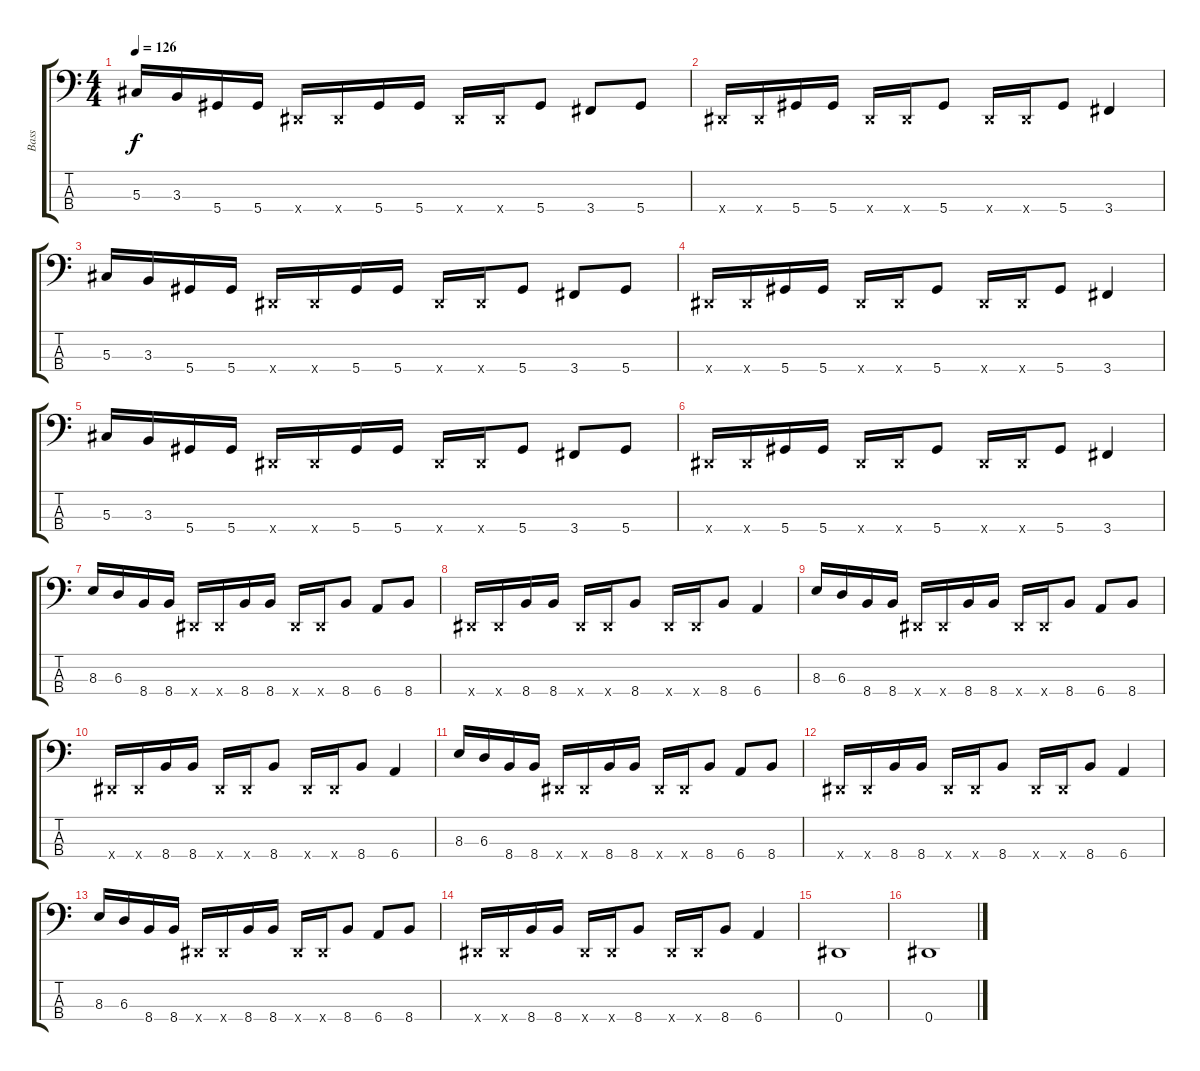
\track ("Bass" "Bass") {instrument electricbasspick}
\staff {score tabs}
\tuning (Gb2 Db2 Ab1 Eb1) {hide}
\ts (4 4)
\tempo 126
\clef f4
\ks c
5.3.16{dy f} 3.3.16 5.4.16 5.4.16 0.4{x}.16 0.4{x}.16 5.4.16 5.4.16 0.4{x}.16 0.4{x}.16 5.4.8 3.4.8 5.4.8 |
0.4{x}.16 0.4{x}.16 5.4.16 5.4.16 0.4{x}.16 0.4{x}.16 5.4.8 0.4{x}.16 0.4{x}.16 5.4.8 3.4.4 |
5.3.16 3.3.16 5.4.16 5.4.16 0.4{x}.16 0.4{x}.16 5.4.16 5.4.16 0.4{x}.16 0.4{x}.16 5.4.8 3.4.8 5.4.8 |
0.4{x}.16 0.4{x}.16 5.4.16 5.4.16 0.4{x}.16 0.4{x}.16 5.4.8 0.4{x}.16 0.4{x}.16 5.4.8 3.4.4 |
5.3.16 3.3.16 5.4.16 5.4.16 0.4{x}.16 0.4{x}.16 5.4.16 5.4.16 0.4{x}.16 0.4{x}.16 5.4.8 3.4.8 5.4.8 |
0.4{x}.16 0.4{x}.16 5.4.16 5.4.16 0.4{x}.16 0.4{x}.16 5.4.8 0.4{x}.16 0.4{x}.16 5.4.8 3.4.4 |
8.3.16 6.3.16 8.4.16 8.4.16 0.4{x}.16 0.4{x}.16 8.4.16 8.4.16 0.4{x}.16 0.4{x}.16 8.4.8 6.4.8 8.4.8 |
0.4{x}.16 0.4{x}.16 8.4.16 8.4.16 0.4{x}.16 0.4{x}.16 8.4.8 0.4{x}.16 0.4{x}.16 8.4.8 6.4.4 |
8.3.16 6.3.16 8.4.16 8.4.16 0.4{x}.16 0.4{x}.16 8.4.16 8.4.16 0.4{x}.16 0.4{x}.16 8.4.8 6.4.8 8.4.8 |
0.4{x}.16 0.4{x}.16 8.4.16 8.4.16 0.4{x}.16 0.4{x}.16 8.4.8 0.4{x}.16 0.4{x}.16 8.4.8 6.4.4 |
8.3.16 6.3.16 8.4.16 8.4.16 0.4{x}.16 0.4{x}.16 8.4.16 8.4.16 0.4{x}.16 0.4{x}.16 8.4.8 6.4.8 8.4.8 |
0.4{x}.16 0.4{x}.16 8.4.16 8.4.16 0.4{x}.16 0.4{x}.16 8.4.8 0.4{x}.16 0.4{x}.16 8.4.8 6.4.4 |
8.3.16 6.3.16 8.4.16 8.4.16 0.4{x}.16 0.4{x}.16 8.4.16 8.4.16 0.4{x}.16 0.4{x}.16 8.4.8 6.4.8 8.4.8 |
0.4{x}.16 0.4{x}.16 8.4.16 8.4.16 0.4{x}.16 0.4{x}.16 8.4.8 0.4{x}.16 0.4{x}.16 8.4.8 6.4.4 |
0.4.1 |
0.4.1
